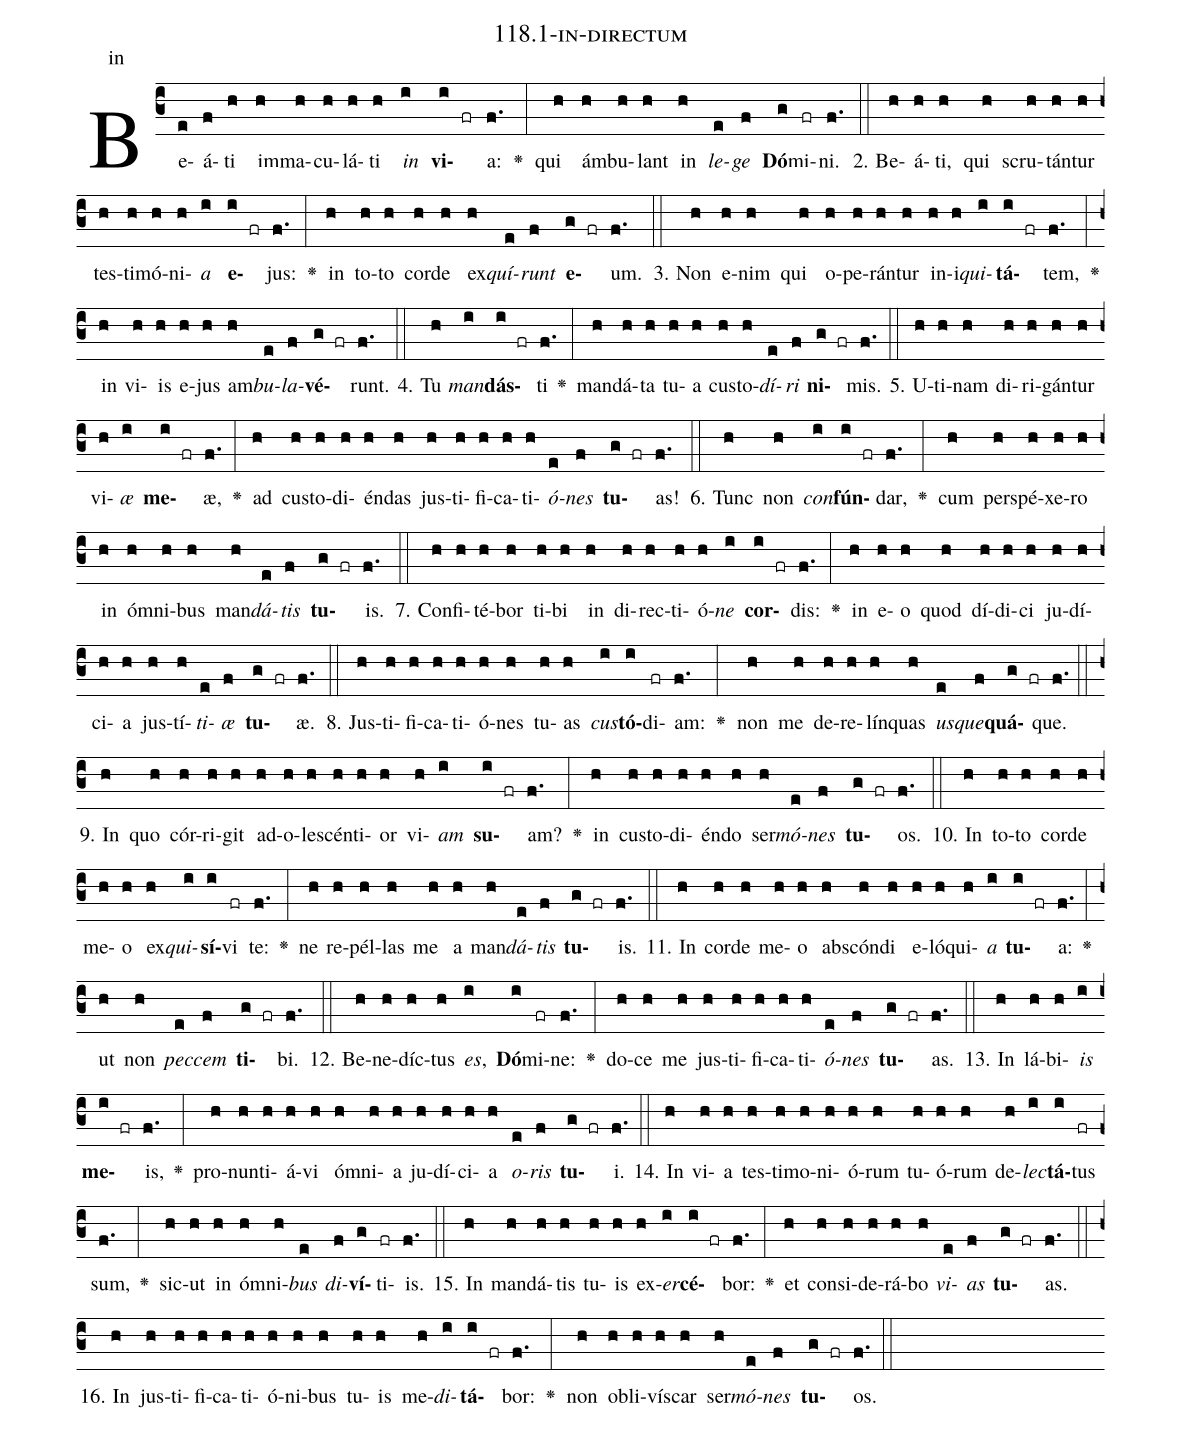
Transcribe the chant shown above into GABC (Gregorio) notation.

name: 118.1-in-directum;
annotation: in;
%%
(c3)Be(e)á(f)ti(h) im(h)ma(h)cu(h)lá(h)ti(h) <i>in</i>(i) <b>vi</b>(i fr)a:(f.) <v>\greheightstar</v>(:) qui(h) ám(h)bu(h)lant(h) in(h) <i>le</i>(e)<i>ge</i>(f) <b>Dó</b>(g)mi(fr)ni.(f.) (::)
2. Be(h)á(h)ti,(h) qui(h) scru(h)tán(h)tur(h) tes(h)ti(h)mó(h)ni(h)<i>a</i>(i) <b>e</b>(i fr)jus:(f.) <v>\greheightstar</v>(:) in(h) to(h)to(h) cor(h)de(h) ex(h)<i>quí</i>(e)<i>runt</i>(f) <b>e</b>(g fr)um.(f.) (::)
3. Non(h) e(h)nim(h) qui(h) o(h)pe(h)rán(h)tur(h) in(h)i(h)<i>qui</i>(i)<b>tá</b>(i fr)tem,(f.) <v>\greheightstar</v>(:) in(h) vi(h)is(h) e(h)jus(h) am(h)<i>bu</i>(e)<i>la</i>(f)<b>vé</b>(g fr)runt.(f.) (::)
4. Tu(h) <i>man</i>(i)<b>dás</b>(i fr)ti(f.) <v>\greheightstar</v>(:) man(h)dá(h)ta(h) tu(h)a(h) cus(h)to(h)<i>dí</i>(e)<i>ri</i>(f) <b>ni</b>(g fr)mis.(f.) (::)
5. U(h)ti(h)nam(h) di(h)ri(h)gán(h)tur(h) vi(h)<i>æ</i>(i) <b>me</b>(i fr)æ,(f.) <v>\greheightstar</v>(:) ad(h) cus(h)to(h)di(h)én(h)das(h) jus(h)ti(h)fi(h)ca(h)ti(h)<i>ó</i>(e)<i>nes</i>(f) <b>tu</b>(g fr)as!(f.) (::)
6. Tunc(h) non(h) <i>con</i>(i)<b>fún</b>(i fr)dar,(f.) <v>\greheightstar</v>(:) cum(h) per(h)spé(h)xe(h)ro(h) in(h) óm(h)ni(h)bus(h) man(h)<i>dá</i>(e)<i>tis</i>(f) <b>tu</b>(g fr)is.(f.) (::)
7. Con(h)fi(h)té(h)bor(h) ti(h)bi(h) in(h) di(h)rec(h)ti(h)ó(h)<i>ne</i>(i) <b>cor</b>(i fr)dis:(f.) <v>\greheightstar</v>(:) in(h) e(h)o(h) quod(h) dí(h)di(h)ci(h) ju(h)dí(h)ci(h)a(h) jus(h)tí(h)<i>ti</i>(e)<i>æ</i>(f) <b>tu</b>(g fr)æ.(f.) (::)
8. Jus(h)ti(h)fi(h)ca(h)ti(h)ó(h)nes(h) tu(h)as(h) <i>cus</i>(i)<b>tó</b>(i)di(fr)am:(f.) <v>\greheightstar</v>(:) non(h) me(h) de(h)re(h)lín(h)quas(h) <i>us</i>(e)<i>que</i>(f)<b>quá</b>(g fr)que.(f.) (::)
9. In(h) quo(h) cór(h)ri(h)git(h) ad(h)o(h)le(h)scén(h)ti(h)or(h) vi(h)<i>am</i>(i) <b>su</b>(i fr)am?(f.) <v>\greheightstar</v>(:) in(h) cus(h)to(h)di(h)én(h)do(h) ser(h)<i>mó</i>(e)<i>nes</i>(f) <b>tu</b>(g fr)os.(f.) (::)
10. In(h) to(h)to(h) cor(h)de(h) me(h)o(h) ex(h)<i>qui</i>(i)<b>sí</b>(i)vi(fr) te:(f.) <v>\greheightstar</v>(:) ne(h) re(h)pél(h)las(h) me(h) a(h) man(h)<i>dá</i>(e)<i>tis</i>(f) <b>tu</b>(g fr)is.(f.) (::)
11. In(h) cor(h)de(h) me(h)o(h) abs(h)cón(h)di(h) e(h)ló(h)qui(h)<i>a</i>(i) <b>tu</b>(i fr)a:(f.) <v>\greheightstar</v>(:) ut(h) non(h) <i>pec</i>(e)<i>cem</i>(f) <b>ti</b>(g fr)bi.(f.) (::)
12. Be(h)ne(h)díc(h)tus(h) <i>es</i>,(i) <b>Dó</b>(i)mi(fr)ne:(f.) <v>\greheightstar</v>(:) do(h)ce(h) me(h) jus(h)ti(h)fi(h)ca(h)ti(h)<i>ó</i>(e)<i>nes</i>(f) <b>tu</b>(g fr)as.(f.) (::)
13. In(h) lá(h)bi(h)<i>is</i>(i) <b>me</b>(i fr)is,(f.) <v>\greheightstar</v>(:) pro(h)nun(h)ti(h)á(h)vi(h) óm(h)ni(h)a(h) ju(h)dí(h)ci(h)a(h) <i>o</i>(e)<i>ris</i>(f) <b>tu</b>(g fr)i.(f.) (::)
14. In(h) vi(h)a(h) tes(h)ti(h)mo(h)ni(h)ó(h)rum(h) tu(h)ó(h)rum(h) de(h)<i>lec</i>(i)<b>tá</b>(i)tus(fr) sum,(f.) <v>\greheightstar</v>(:) sic(h)ut(h) in(h) óm(h)ni(h)<i>bus</i>(e) <i>di</i>(f)<b>ví</b>(g)ti(fr)is.(f.) (::)
15. In(h) man(h)dá(h)tis(h) tu(h)is(h) ex(h)<i>er</i>(i)<b>cé</b>(i fr)bor:(f.) <v>\greheightstar</v>(:) et(h) con(h)si(h)de(h)rá(h)bo(h) <i>vi</i>(e)<i>as</i>(f) <b>tu</b>(g fr)as.(f.) (::)
16. In(h) jus(h)ti(h)fi(h)ca(h)ti(h)ó(h)ni(h)bus(h) tu(h)is(h) me(h)<i>di</i>(i)<b>tá</b>(i fr)bor:(f.) <v>\greheightstar</v>(:) non(h) ob(h)li(h)vís(h)car(h) ser(h)<i>mó</i>(e)<i>nes</i>(f) <b>tu</b>(g fr)os.(f.) (::)
